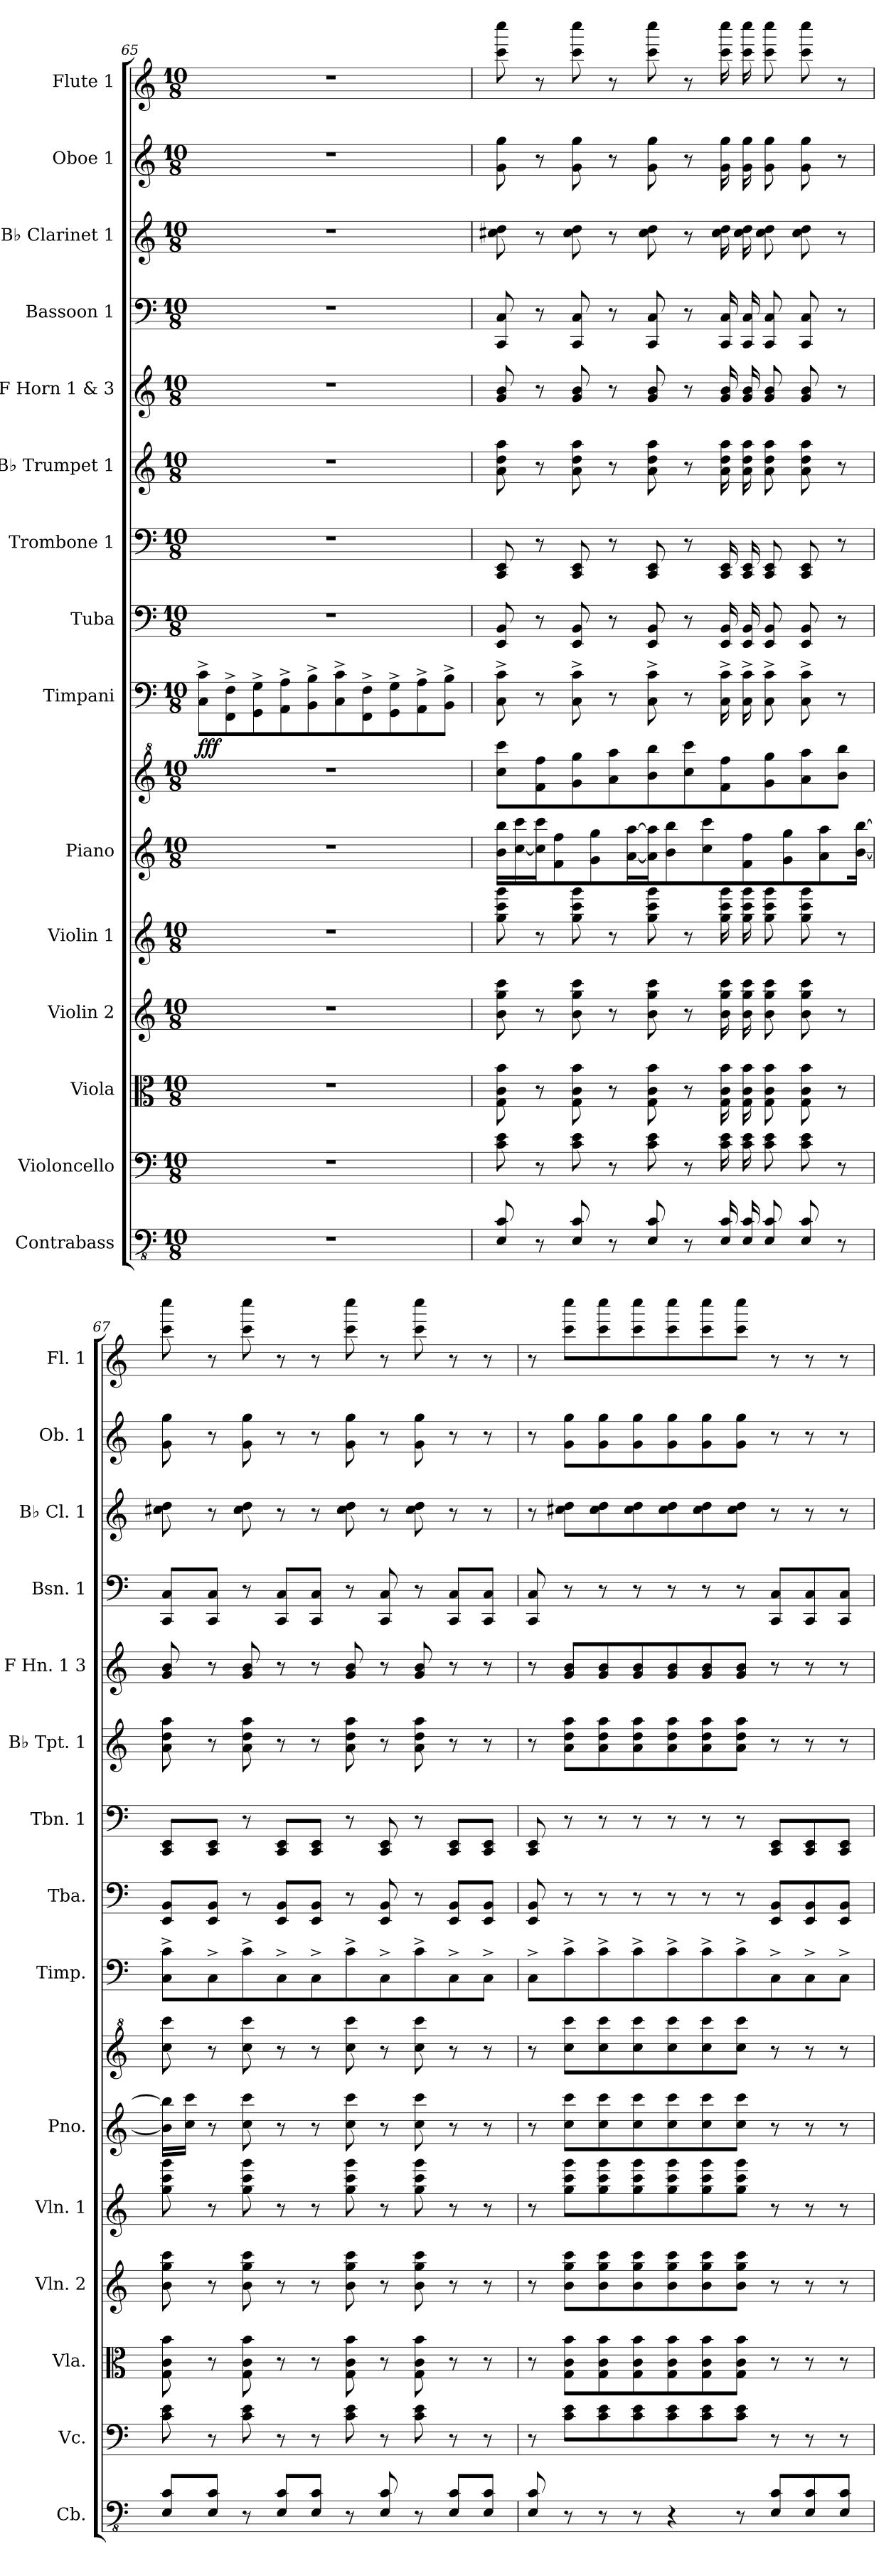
**kern	**kern	**kern	**kern	**kern	**kern	**kern	**kern	**dynam	**kern	**kern	**kern	**kern	**kern	**kern	**kern	**kern
*part15	*part14	*part13	*part12	*part11	*part10	*part10	*part9	*part9	*part8	*part7	*part6	*part5	*part4	*part3	*part2	*part1
*staff16	*staff15	*staff14	*staff13	*staff12	*staff11	*staff10	*staff9	*staff9	*staff8	*staff7	*staff6	*staff5	*staff4	*staff3	*staff2	*staff1
*I"Contrabass	*I"Violoncello	*I"Viola	*I"Violin 2	*I"Violin 1	*I"Piano	*	*I"Timpani	*	*I"Tuba	*I"Trombone 1	*I"B♭ Trumpet 1	*I"F Horn 1 &amp; 3	*I"Bassoon 1	*I"B♭ Clarinet 1	*I"Oboe 1	*I"Flute 1
*I'Cb.	*I'Vc.	*I'Vla.	*I'Vln. 2	*I'Vln. 1	*I'Pno.	*	*I'Timp.	*	*I'Tba.	*I'Tbn. 1	*I'B♭ Tpt. 1	*I'F Hn. 1 3	*I'Bsn. 1	*I'B♭ Cl. 1	*I'Ob. 1	*I'Fl. 1
*clefFv4	*clefF4	*clefC3	*clefG2	*clefG2	*clefG2	*clefG^2	*clefF4	*	*clefF4	*clefF4	*clefG2	*clefG2	*clefF4	*clefG2	*clefG2	*clefG2
*ITrd7c12	*	*	*	*	*	*	*	*	*	*	*ITrd1c2	*ITrd4c7	*	*ITrd1c2	*	*
*k[]	*k[]	*k[]	*k[]	*k[]	*k[]	*k[]	*k[]	*	*k[]	*k[]	*k[b-e-]	*k[b-]	*k[]	*k[b-e-]	*k[]	*k[]
*M10/8	*M10/8	*M10/8	*M10/8	*M10/8	*M10/8	*M10/8	*M10/8	*	*M10/8	*M10/8	*M10/8	*M10/8	*M10/8	*M10/8	*M10/8	*M10/8
=65	=65	=65	=65	=65	=65	=65	=65	=65	=65	=65	=65	=65	=65	=65	=65	=65
!	!	!	!	!	!	!	!	!LO:DY:b	!	!	!	!	!	!	!	!
4%5r	4%5r	4%5r	4%5r	4%5r	4%5r	4%5r	8C\^ 8c\^L	fff	4%5r	4%5r	4%5r	4%5r	4%5r	4%5r	4%5r	4%5r
.	.	.	.	.	.	.	8FF\^ 8F\^	.	.	.	.	.	.	.	.	.
.	.	.	.	.	.	.	8GG\^ 8G\^	.	.	.	.	.	.	.	.	.
.	.	.	.	.	.	.	8AA\^ 8A\^	.	.	.	.	.	.	.	.	.
.	.	.	.	.	.	.	8BB\^ 8B\^	.	.	.	.	.	.	.	.	.
.	.	.	.	.	.	.	8C\^ 8c\^	.	.	.	.	.	.	.	.	.
.	.	.	.	.	.	.	8FF\^ 8F\^	.	.	.	.	.	.	.	.	.
.	.	.	.	.	.	.	8GG\^ 8G\^	.	.	.	.	.	.	.	.	.
.	.	.	.	.	.	.	8AA\^ 8A\^	.	.	.	.	.	.	.	.	.
.	.	.	.	.	.	.	8BB\^ 8B\^J	.	.	.	.	.	.	.	.	.
=66	=66	=66	=66	=66	=66	=66	=66	=66	=66	=66	=66	=66	=66	=66	=66	=66
8EEE/ 8CC/	8c\ 8e\	8G\ 8c\ 8b\	8b\ 8gg\ 8ccc\	8gg\ 8ccc\ 8ggg\	16b\ 16bb\LL	8ccc\ 8cccc\L	8C\^ 8c\^	.	8EE/ 8BB/	8CC/ 8EE/	8g\ 8cc\ 8gg\	8c/ 8e/	8CC/ 8C/	8bn\ 8cc\	8g\ 8gg\	8ccc\ 8cccc\
.	.	.	.	.	[16cc\ 16ccc\	.	.	.	.	.	.	.	.	.	.	.
8r	8r	8r	8r	8r	16cc\] 16ccc\J	8ff\ 8fff\	8r	.	8r	8r	8r	8r	8r	8r	8r	8r
.	.	.	.	.	8f\ 8ff\	.	.	.	.	.	.	.	.	.	.	.
8EEE/ 8CC/	8c\ 8e\	8G\ 8c\ 8b\	8b\ 8gg\ 8ccc\	8gg\ 8ccc\ 8ggg\	.	8gg\ 8ggg\	8C\^ 8c\^	.	8EE/ 8BB/	8CC/ 8EE/	8g\ 8cc\ 8gg\	8c/ 8e/	8CC/ 8C/	8b\ 8cc\	8g\ 8gg\	8ccc\ 8cccc\
.	.	.	.	.	8g\ 8gg\	.	.	.	.	.	.	.	.	.	.	.
8r	8r	8r	8r	8r	.	8aa\ 8aaa\	8r	.	8r	8r	8r	8r	8r	8r	8r	8r
.	.	.	.	.	[16a\ [16aa\L	.	.	.	.	.	.	.	.	.	.	.
8EEE/ 8CC/	8c\ 8e\	8G\ 8c\ 8b\	8b\ 8gg\ 8ccc\	8gg\ 8ccc\ 8ggg\	16a\] 16aa\]J	8bb\ 8bbb\	8C\^ 8c\^	.	8EE/ 8BB/	8CC/ 8EE/	8g\ 8cc\ 8gg\	8c/ 8e/	8CC/ 8C/	8b\ 8cc\	8g\ 8gg\	8ccc\ 8cccc\
.	.	.	.	.	8b\ 8bb\	.	.	.	.	.	.	.	.	.	.	.
8r	8r	8r	8r	8r	.	8ccc\ 8cccc\	8r	.	8r	8r	8r	8r	8r	8r	8r	8r
.	.	.	.	.	8cc\ 8ccc\	.	.	.	.	.	.	.	.	.	.	.
*tremolo	*	*	*	*	*	*	*	*	*	*	*	*	*	*	*	*
*	*tremolo	*	*	*	*	*	*	*	*	*	*	*	*	*	*	*
*	*	*tremolo	*	*	*	*	*	*	*	*	*	*	*	*	*	*
*	*	*	*tremolo	*	*	*	*	*	*	*	*	*	*	*	*	*
*	*	*	*	*tremolo	*	*	*	*	*	*	*	*	*	*	*	*
*	*	*	*	*	*	*	*tremolo	*	*	*	*	*	*	*	*	*
*	*	*	*	*	*	*	*	*	*tremolo	*	*	*	*	*	*	*
*	*	*	*	*	*	*	*	*	*	*tremolo	*	*	*	*	*	*
*	*	*	*	*	*	*	*	*	*	*	*tremolo	*	*	*	*	*
*	*	*	*	*	*	*	*	*	*	*	*	*tremolo	*	*	*	*
*	*	*	*	*	*	*	*	*	*	*	*	*	*tremolo	*	*	*
*	*	*	*	*	*	*	*	*	*	*	*	*	*	*tremolo	*	*
*	*	*	*	*	*	*	*	*	*	*	*	*	*	*	*tremolo	*
*	*	*	*	*	*	*	*	*	*	*	*	*	*	*	*	*tremolo
16EEE/ 16CC/LL	16c\ 16e\LL	16G\ 16c\ 16b\LL	16b\ 16gg\ 16ccc\LL	16gg\ 16ccc\ 16ggg\LL	.	8ff\ 8fff\	16C\^ 16c\^LL	.	16EE/ 16BB/LL	16CC/ 16EE/LL	16g\ 16cc\ 16gg\LL	16c/ 16e/LL	16CC/ 16C/LL	16b\ 16cc\LL	16g\ 16gg\LL	16ccc\ 16cccc\LL
16EEE/ 16CC/	16c\ 16e\	16G\ 16c\ 16b\	16b\ 16gg\ 16ccc\	16gg\ 16ccc\ 16ggg\	8f\ 8ff\	.	16C\^ 16c\^	.	16EE/ 16BB/	16CC/ 16EE/	16g\ 16cc\ 16gg\	16c/ 16e/	16CC/ 16C/	16b\ 16cc\	16g\ 16gg\	16ccc\ 16cccc\
*	*	*	*	*	*	*	*	*	*	*	*	*	*	*	*	*Xtremolo
*	*	*	*	*	*	*	*	*	*	*	*	*	*	*	*Xtremolo	*
*	*	*	*	*	*	*	*	*	*	*	*	*	*	*Xtremolo	*	*
*	*	*	*	*	*	*	*	*	*	*	*	*	*Xtremolo	*	*	*
*	*	*	*	*	*	*	*	*	*	*	*	*Xtremolo	*	*	*	*
*	*	*	*	*	*	*	*	*	*	*	*Xtremolo	*	*	*	*	*
*	*	*	*	*	*	*	*	*	*	*Xtremolo	*	*	*	*	*	*
*	*	*	*	*	*	*	*	*	*Xtremolo	*	*	*	*	*	*	*
*	*	*	*	*	*	*	*Xtremolo	*	*	*	*	*	*	*	*	*
*	*	*	*	*Xtremolo	*	*	*	*	*	*	*	*	*	*	*	*
*	*	*	*Xtremolo	*	*	*	*	*	*	*	*	*	*	*	*	*
*	*	*Xtremolo	*	*	*	*	*	*	*	*	*	*	*	*	*	*
*	*Xtremolo	*	*	*	*	*	*	*	*	*	*	*	*	*	*	*
*Xtremolo	*	*	*	*	*	*	*	*	*	*	*	*	*	*	*	*
8EEE/ 8CC/	8c\ 8e\	8G\ 8c\ 8b\	8b\ 8gg\ 8ccc\	8gg\ 8ccc\ 8ggg\	.	8gg\ 8ggg\	8C\^ 8c\^	.	8EE/ 8BB/	8CC/ 8EE/	8g\ 8cc\ 8gg\	8c/ 8e/	8CC/ 8C/	8b\ 8cc\	8g\ 8gg\	8ccc\ 8cccc\
.	.	.	.	.	8g\ 8gg\	.	.	.	.	.	.	.	.	.	.	.
8EEE/ 8CC/J	8c\ 8e\J	8G\ 8c\ 8b\J	8b\ 8gg\ 8ccc\J	8gg\ 8ccc\ 8ggg\J	.	8aa\ 8aaa\	8C\^ 8c\^J	.	8EE/ 8BB/J	8CC/ 8EE/J	8g\ 8cc\ 8gg\J	8c/ 8e/J	8CC/ 8C/J	8b\ 8cc\J	8g\ 8gg\J	8ccc\ 8cccc\J
.	.	.	.	.	8a\ 8aa\	.	.	.	.	.	.	.	.	.	.	.
8r	8r	8r	8r	8r	.	8bb\ 8bbb\J	8r	.	8r	8r	8r	8r	8r	8r	8r	8r
.	.	.	.	.	[16b\ [16bb\Jk	.	.	.	.	.	.	.	.	.	.	.
!!LO:PB:g=z
=67	=67	=67	=67	=67	=67	=67	=67	=67	=67	=67	=67	=67	=67	=67	=67	=67
8EEE/ 8CC/L	8c\ 8e\	8G\ 8c\ 8b\	8b\ 8gg\ 8ccc\	8gg\ 8ccc\ 8ggg\	16b\] 16bb\]LL	8ccc\ 8cccc\	8C\^ 8c\^L	.	8EE/ 8BB/L	8CC/ 8EE/L	8g\ 8cc\ 8gg\	8c/ 8e/	8CC/ 8C/L	8bn\ 8cc\	8g\ 8gg\	8ccc\ 8cccc\
.	.	.	.	.	16cc\ 16ccc\JJ	.	.	.	.	.	.	.	.	.	.	.
8EEE/ 8CC/J	8r	8r	8r	8r	8r	8r	8C^\	.	8EE/ 8BB/J	8CC/ 8EE/J	8r	8r	8CC/ 8C/J	8r	8r	8r
8r	8c\ 8e\	8G\ 8c\ 8b\	8b\ 8gg\ 8ccc\	8gg\ 8ccc\ 8ggg\	8cc\ 8ccc\	8ccc\ 8cccc\	8c^\	.	8r	8r	8g\ 8cc\ 8gg\	8c/ 8e/	8r	8b\ 8cc\	8g\ 8gg\	8ccc\ 8cccc\
8EEE/ 8CC/L	8r	8r	8r	8r	8r	8r	8C^\	.	8EE/ 8BB/L	8CC/ 8EE/L	8r	8r	8CC/ 8C/L	8r	8r	8r
8EEE/ 8CC/J	8r	8r	8r	8r	8r	8r	8C^\	.	8EE/ 8BB/J	8CC/ 8EE/J	8r	8r	8CC/ 8C/J	8r	8r	8r
8r	8c\ 8e\	8G\ 8c\ 8b\	8b\ 8gg\ 8ccc\	8gg\ 8ccc\ 8ggg\	8cc\ 8ccc\	8ccc\ 8cccc\	8c^\	.	8r	8r	8g\ 8cc\ 8gg\	8c/ 8e/	8r	8b\ 8cc\	8g\ 8gg\	8ccc\ 8cccc\
8EEE/ 8CC/	8r	8r	8r	8r	8r	8r	8C^\	.	8EE/ 8BB/	8CC/ 8EE/	8r	8r	8CC/ 8C/	8r	8r	8r
8r	8c\ 8e\	8G\ 8c\ 8b\	8b\ 8gg\ 8ccc\	8gg\ 8ccc\ 8ggg\	8cc\ 8ccc\	8ccc\ 8cccc\	8c^\	.	8r	8r	8g\ 8cc\ 8gg\	8c/ 8e/	8r	8b\ 8cc\	8g\ 8gg\	8ccc\ 8cccc\
8EEE/ 8CC/L	8r	8r	8r	8r	8r	8r	8C^\	.	8EE/ 8BB/L	8CC/ 8EE/L	8r	8r	8CC/ 8C/L	8r	8r	8r
8EEE/ 8CC/J	8r	8r	8r	8r	8r	8r	8C^\J	.	8EE/ 8BB/J	8CC/ 8EE/J	8r	8r	8CC/ 8C/J	8r	8r	8r
=68	=68	=68	=68	=68	=68	=68	=68	=68	=68	=68	=68	=68	=68	=68	=68	=68
8EEE/ 8CC/	8r	8r	8r	8r	8r	8r	8C^\L	.	8EE/ 8BB/	8CC/ 8EE/	8r	8r	8CC/ 8C/	8r	8r	8r
8r	8c\ 8e\L	8G\ 8c\ 8b\L	8b\ 8gg\ 8ccc\L	8gg\ 8ccc\ 8ggg\L	8cc\ 8ccc\L	8ccc\ 8cccc\L	8c^\	.	8r	8r	8g\ 8cc\ 8gg\L	8c/ 8e/L	8r	8bn\ 8cc\L	8g\ 8gg\L	8ccc\ 8cccc\L
8r	8c\ 8e\	8G\ 8c\ 8b\	8b\ 8gg\ 8ccc\	8gg\ 8ccc\ 8ggg\	8cc\ 8ccc\	8ccc\ 8cccc\	8c^\	.	8r	8r	8g\ 8cc\ 8gg\	8c/ 8e/	8r	8b\ 8cc\	8g\ 8gg\	8ccc\ 8cccc\
8r	8c\ 8e\	8G\ 8c\ 8b\	8b\ 8gg\ 8ccc\	8gg\ 8ccc\ 8ggg\	8cc\ 8ccc\	8ccc\ 8cccc\	8c^\	.	8r	8r	8g\ 8cc\ 8gg\	8c/ 8e/	8r	8b\ 8cc\	8g\ 8gg\	8ccc\ 8cccc\
4r	8c\ 8e\	8G\ 8c\ 8b\	8b\ 8gg\ 8ccc\	8gg\ 8ccc\ 8ggg\	8cc\ 8ccc\	8ccc\ 8cccc\	8c^\	.	8r	8r	8g\ 8cc\ 8gg\	8c/ 8e/	8r	8b\ 8cc\	8g\ 8gg\	8ccc\ 8cccc\
.	8c\ 8e\	8G\ 8c\ 8b\	8b\ 8gg\ 8ccc\	8gg\ 8ccc\ 8ggg\	8cc\ 8ccc\	8ccc\ 8cccc\	8c^\	.	8r	8r	8g\ 8cc\ 8gg\	8c/ 8e/	8r	8b\ 8cc\	8g\ 8gg\	8ccc\ 8cccc\
8r	8c\ 8e\J	8G\ 8c\ 8b\J	8b\ 8gg\ 8ccc\J	8gg\ 8ccc\ 8ggg\J	8cc\ 8ccc\J	8ccc\ 8cccc\J	8c^\	.	8r	8r	8g\ 8cc\ 8gg\J	8c/ 8e/J	8r	8b\ 8cc\J	8g\ 8gg\J	8ccc\ 8cccc\J
8EEE/ 8CC/L	8r	8r	8r	8r	8r	8r	8C^\	.	8EE/ 8BB/L	8CC/ 8EE/L	8r	8r	8CC/ 8C/L	8r	8r	8r
8EEE/ 8CC/	8r	8r	8r	8r	8r	8r	8C^\	.	8EE/ 8BB/	8CC/ 8EE/	8r	8r	8CC/ 8C/	8r	8r	8r
8EEE/ 8CC/J	8r	8r	8r	8r	8r	8r	8C^\J	.	8EE/ 8BB/J	8CC/ 8EE/J	8r	8r	8CC/ 8C/J	8r	8r	8r
=	=	=	=	=	=	=	=	=	=	=	=	=	=	=	=	=
*-	*-	*-	*-	*-	*-	*-	*-	*-	*-	*-	*-	*-	*-	*-	*-	*-
